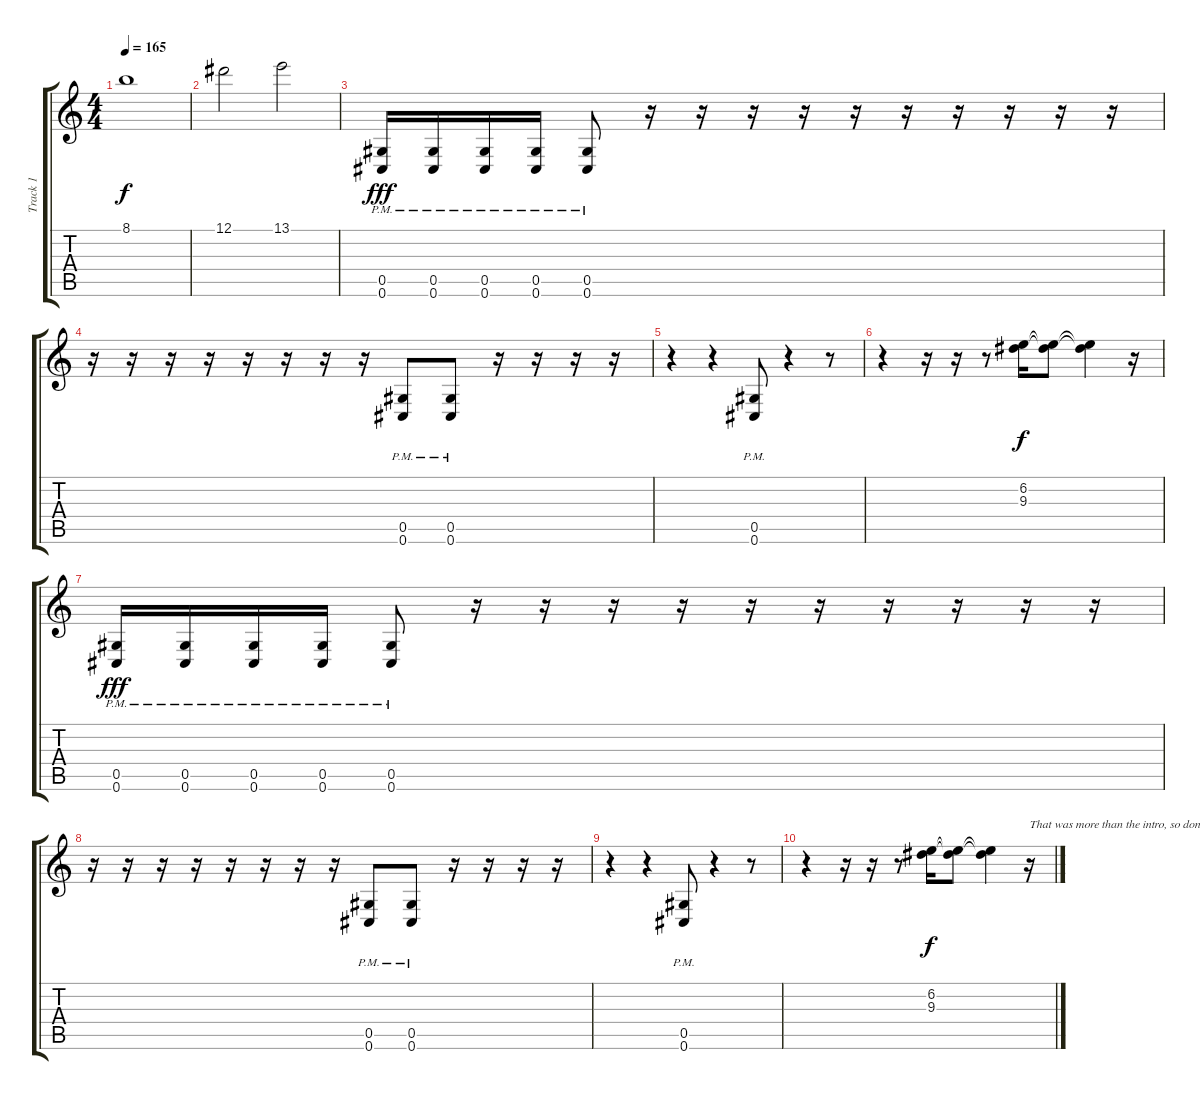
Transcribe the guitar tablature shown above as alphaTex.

\track ("Track 1" "Track 1") {instrument distortionguitar}
\staff {score tabs}
\tuning (Eb4 Bb3 Gb3 Db3 Ab2 Db2) {hide}
\ts (4 4)
\tempo 165
\clef g2
\ks c
8.1.1{dy f} |
12.1.2 13.1.2 |
(0.5{pm} 0.6{pm}).16{dy fff volume 16} (0.5{pm} 0.6{pm}).16 (0.5{pm} 0.6{pm}).16 (0.5{pm} 0.6{pm}).16 (0.5{pm} 0.6{pm}).8 r.16 r.16 r.16 r.16 r.16 r.16 r.16 r.16 r.16 r.16 |
r.16 r.16 r.16 r.16 r.16 r.16 r.16 r.16 (0.5{pm} 0.6{pm}).8 (0.5{pm} 0.6{pm}).8 r.16 r.16 r.16 r.16 |
r.4 r.4 (0.5{pm} 0.6{pm}).8 r.4 r.8 |
r.4 r.16 r.16 r.8 (6.2 9.3).16{dy f} (6.2{t} 9.3{t}).8 (6.2{t} 9.3{t}).4 r.16 |
(0.5{pm} 0.6{pm}).16{dy fff volume 16} (0.5{pm} 0.6{pm}).16 (0.5{pm} 0.6{pm}).16 (0.5{pm} 0.6{pm}).16 (0.5{pm} 0.6{pm}).8 r.16 r.16 r.16 r.16 r.16 r.16 r.16 r.16 r.16 r.16 |
r.16 r.16 r.16 r.16 r.16 r.16 r.16 r.16 (0.5{pm} 0.6{pm}).8 (0.5{pm} 0.6{pm}).8 r.16 r.16 r.16 r.16 |
r.4 r.4 (0.5{pm} 0.6{pm}).8 r.4 r.8 |
r.4 r.16 r.16 r.8 (6.2 9.3).16{dy f} (6.2{t} 9.3{t}).8 (6.2{t} 9.3{t}).4 r.16{txt "That was more than the intro, so dont get mad"}
